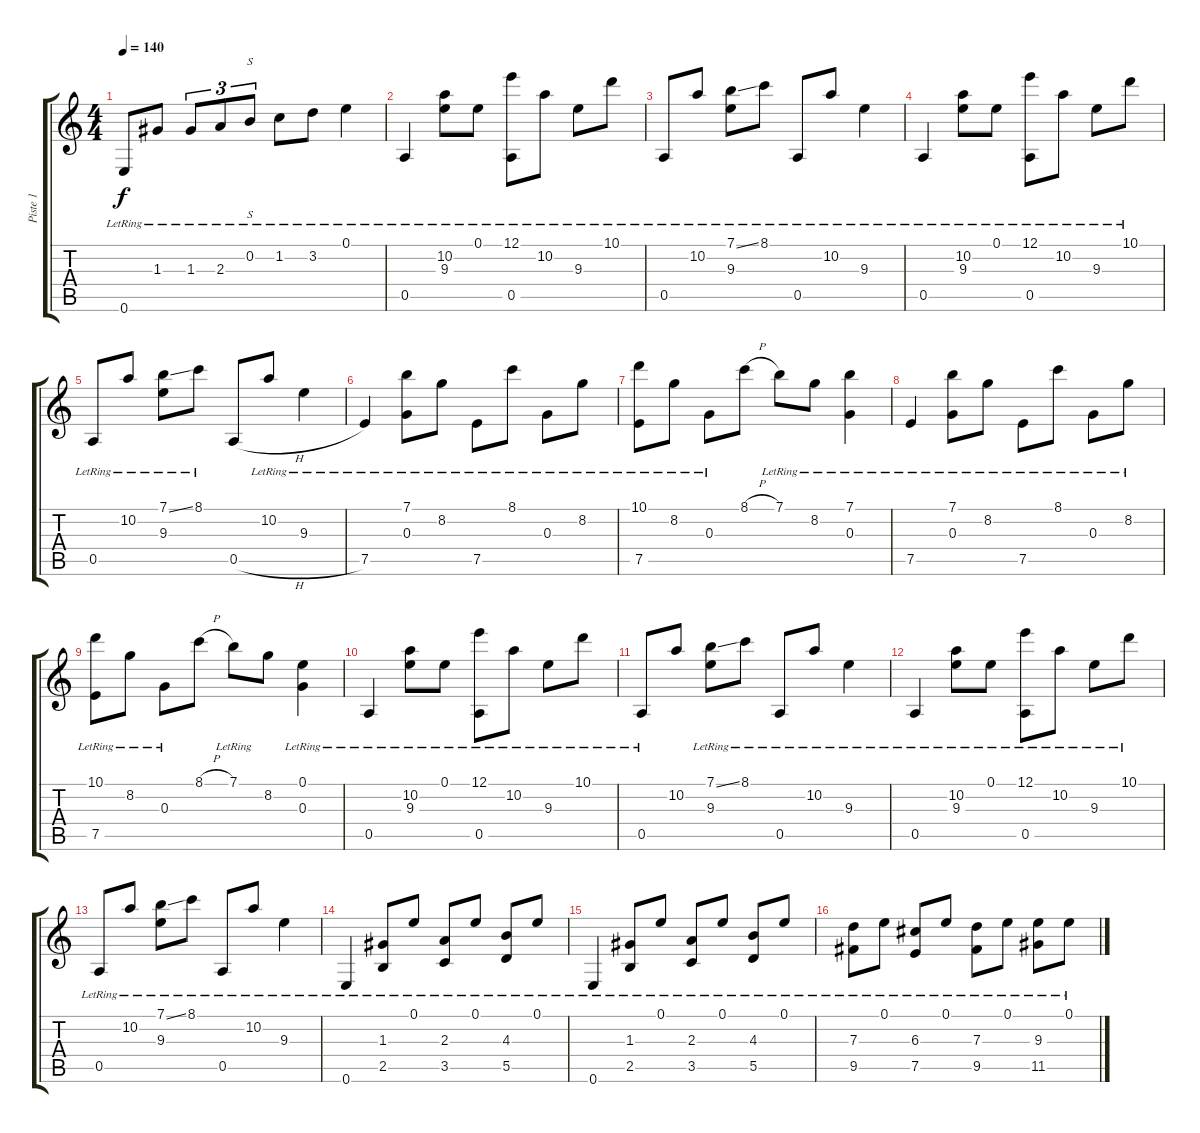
\track ("Piste 1" "Piste 1") {instrument acousticguitarnylon}
\staff {score tabs}
\tuning (E4 B3 G3 D3 A2 E2) {hide}
\ts (4 4)
\tempo 140
\clef g2
\ks c
0.6{lr}.8{dy f} 1.3{lr}.8 1.3{lr}.8{tu (3 2)} 2.3{lr}.8{tu (3 2)} 0.2{lr}.8{s tu (3 2)} 1.2{lr}.8 3.2{lr}.8 0.1{lr}.4 |
0.5{lr}.4 (10.2{lr} 9.3{lr}).8 0.1{lr}.8 (12.1{lr} 0.5{lr}).8 10.2{lr}.8 9.3{lr}.8 10.1{lr}.8 |
0.5{lr}.8 10.2{lr}.8 (7.1{ss} 9.3{lr}).8 8.1{lr}.8 0.5{lr}.8 10.2{lr}.8 9.3{lr}.4 |
0.5{lr}.4 (10.2{lr} 9.3{lr}).8 0.1{lr}.8 (12.1{lr} 0.5{lr}).8 10.2{lr}.8 9.3{lr}.8 10.1{lr}.8 |
0.5{lr}.8 10.2{lr}.8 (7.1{ss} 9.3{lr}).8 8.1{lr}.8 0.5{h}.8 10.2{lr}.8 9.3{lr}.4 |
7.5{lr}.4 (7.1{lr} 0.3{lr}).8 8.2{lr}.8 7.5{lr}.8 8.1{lr}.8 0.3{lr}.8 8.2{lr}.8 |
(10.1{lr} 7.5{lr}).8 8.2{lr}.8 0.3{lr}.8 8.1{h}.8 7.1{lr}.8 8.2{lr}.8 (7.1{lr} 0.3{lr}).4 |
7.5{lr}.4 (7.1{lr} 0.3{lr}).8 8.2{lr}.8 7.5{lr}.8 8.1{lr}.8 0.3{lr}.8 8.2{lr}.8 |
(10.1{lr} 7.5{lr}).8 8.2{lr}.8 0.3{lr}.8 8.1{h}.8 7.1{lr}.8 8.2.8 (0.1{lr} 0.3{lr}).4 |
0.5{lr}.4 (10.2{lr} 9.3{lr}).8 0.1{lr}.8 (12.1{lr} 0.5{lr}).8 10.2{lr}.8 9.3{lr}.8 10.1{lr}.8 |
0.5{lr}.8 10.2.8 (7.1{ss} 9.3{lr}).8 8.1{lr}.8 0.5{lr}.8 10.2{lr}.8 9.3{lr}.4 |
0.5{lr}.4 (10.2{lr} 9.3{lr}).8 0.1{lr}.8 (12.1{lr} 0.5{lr}).8 10.2{lr}.8 9.3{lr}.8 10.1{lr}.8 |
0.5{lr}.8 10.2{lr}.8 (7.1{ss} 9.3{lr}).8 8.1{lr}.8 0.5{lr}.8 10.2{lr}.8 9.3{lr}.4 |
0.6{lr}.4 (1.3{lr} 2.5{lr}).8 0.1{lr}.8 (2.3{lr} 3.5{lr}).8 0.1{lr}.8 (4.3{lr} 5.5{lr}).8 0.1{lr}.8 |
0.6{lr}.4 (1.3{lr} 2.5{lr}).8 0.1{lr}.8 (2.3{lr} 3.5{lr}).8 0.1{lr}.8 (4.3{lr} 5.5{lr}).8 0.1{lr}.8 |
(7.3{lr} 9.5{lr}).8 0.1{lr}.8 (6.3{lr} 7.5{lr}).8 0.1{lr}.8 (7.3{lr} 9.5{lr}).8 0.1{lr}.8 (9.3{lr} 11.5{lr}).8 0.1{lr}.8
